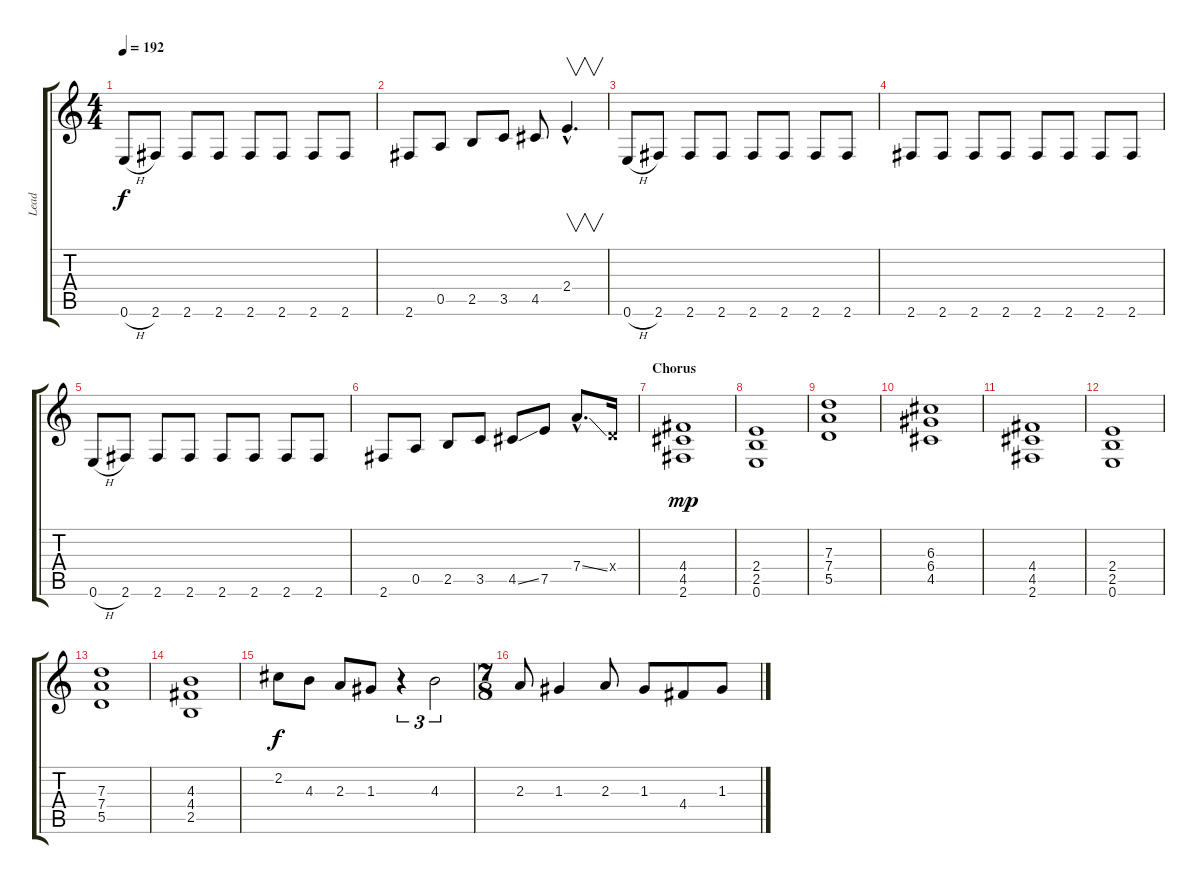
\track ("Lead" "Lead") {instrument overdrivenguitar}
\staff {score tabs}
\tuning (E4 B3 G3 D3 A2 E2) {hide}
\ts (4 4)
\tempo 192
\clef g2
\ks c
0.6{h}.8{dy f} 2.6.8 2.6.8 2.6.8 2.6.8 2.6.8 2.6.8 2.6.8 |
2.6.8 0.5.8{instrument overdrivenguitar} 2.5.8 3.5.8 4.5.8 2.4{hac}.4{v d} |
0.6{h}.8{instrument electricguitarmuted} 2.6.8 2.6.8 2.6.8 2.6.8 2.6.8 2.6.8 2.6.8 |
2.6.8 2.6.8 2.6.8 2.6.8 2.6.8 2.6.8 2.6.8 2.6.8 |
0.6{h}.8 2.6.8 2.6.8 2.6.8 2.6.8 2.6.8 2.6.8 2.6.8 |
2.6.8 0.5.8{instrument overdrivenguitar} 2.5.8 3.5.8 4.5{ss}.8 7.5.8 7.4{ss hac}.8{d} 0.4{x}.16 |
\section ("" "Chorus")
(4.4 4.5 2.6).1{dy mp} |
(2.4 2.5 0.6).1 |
(7.3 7.4 5.5).1 |
(6.3 6.4 4.5).1 |
(4.4 4.5 2.6).1 |
(2.4 2.5 0.6).1 |
(7.3 7.4 5.5).1 |
(4.3 4.4 2.5).1 |
2.2.8{dy f} 4.3.8 2.3.8 1.3.8 r.4{tu (3 2)} 4.3.2{tu (3 2)} |
\ts (7 8)
2.3.8 1.3.4 2.3.8 1.3.8 4.4.8 1.3.8
